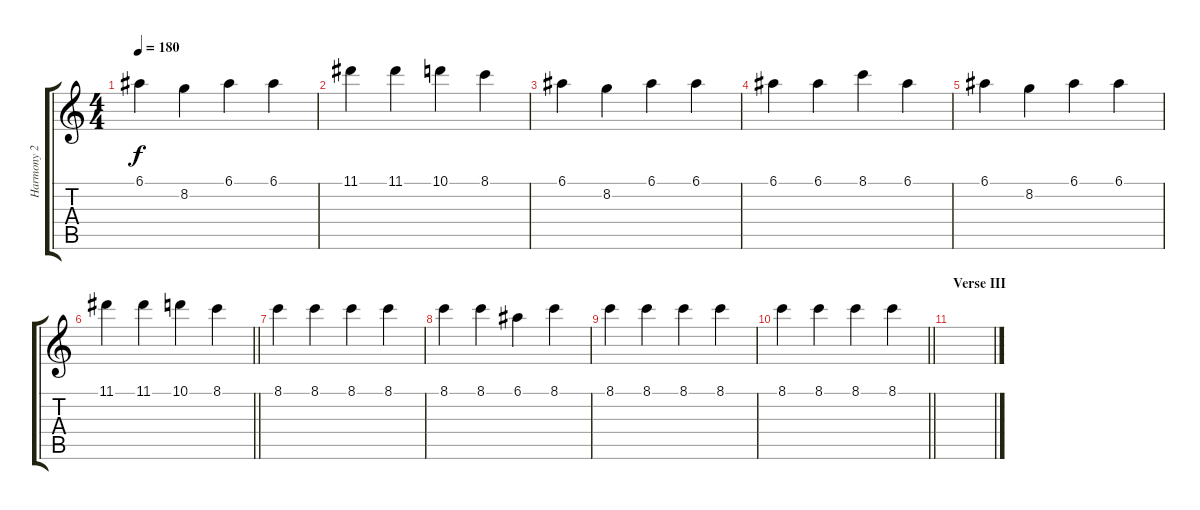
\track ("Harmony 2" "Harmony 2") {instrument distortionguitar}
\staff {score tabs}
\tuning (E4 B3 G3 D3 A2 D2) {hide}
\ts (4 4)
\tempo 180
\clef g2
\ks c
6.1.4{dy f} 8.2.4 6.1.4 6.1.4 |
11.1.4 11.1.4 10.1.4 8.1.4 |
6.1.4 8.2.4 6.1.4 6.1.4 |
6.1.4 6.1.4 8.1.4 6.1.4 |
6.1.4 8.2.4 6.1.4 6.1.4 |
\barLineRight lightlight
11.1.4 11.1.4 10.1.4 8.1.4 |
8.1.4 8.1.4 8.1.4 8.1.4 |
8.1.4 8.1.4 6.1.4 8.1.4 |
8.1.4 8.1.4 8.1.4 8.1.4 |
\barLineRight lightlight
8.1.4 8.1.4 8.1.4 8.1.4 |
\section ("" "Verse III")
